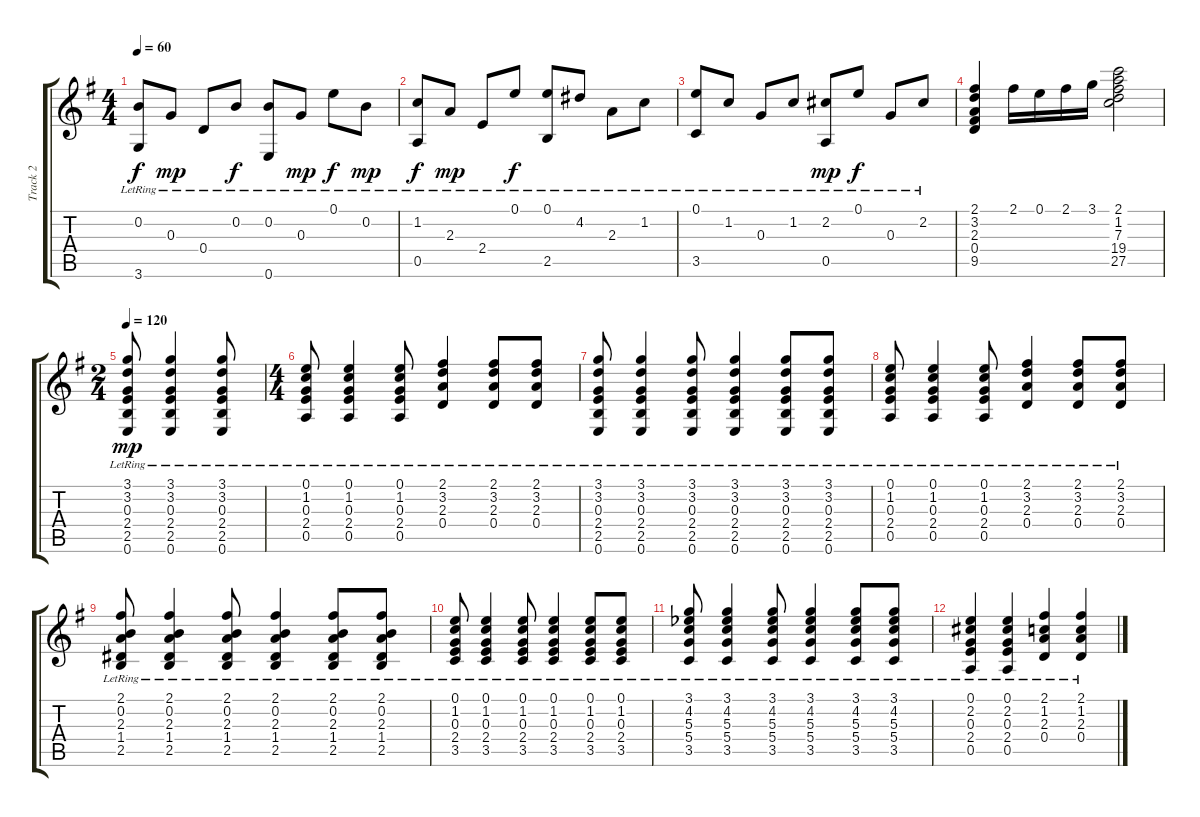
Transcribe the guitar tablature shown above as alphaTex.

\track ("Track 2" "Track 2") {instrument acousticguitarnylon}
\staff {score tabs}
\tuning (E4 B3 G3 D3 A2 E2) {hide}
\ts (4 4)
\tempo 60
\clef g2
\ks g
(0.2{lr} 3.6{lr}).8{dy f} 0.3{lr}.8{dy mp} 0.4{lr}.8 0.2{lr}.8{dy f} (0.2{lr} 0.6{lr}).8 0.3{lr}.8{dy mp} 0.1{lr}.8{dy f} 0.2{lr}.8{dy mp} |
(1.2{lr} 0.5{lr}).8{dy f} 2.3{lr}.8{dy mp} 2.4{lr}.8 0.1{lr}.8{dy f} (0.1{lr} 2.5{lr}).8 4.2{lr}.8 2.3{lr}.8 1.2{lr}.8 |
(0.1{lr} 3.5{lr}).8 1.2{lr}.8 0.3{lr}.8{txt " "} 1.2{lr}.8 (2.2{lr} 0.5{lr}).8{dy mp} 0.1{lr}.8{dy f} 0.3{lr}.8 2.2{lr}.8 |
(2.1 3.2 2.3 0.4 9.5).4 2.1.16 0.1.16 2.1.16 3.1.16 (2.1 1.2 7.3 19.4 27.5).2 |
\ts (2 4)
\tempo 120
(3.1{lr} 3.2{lr} 0.3{lr} 2.4{lr} 2.5{lr} 0.6{lr}).8{dy mp} (3.1{lr} 3.2{lr} 0.3{lr} 2.4{lr} 2.5{lr} 0.6{lr}).4 (3.1{lr} 3.2{lr} 0.3{lr} 2.4{lr} 2.5{lr} 0.6{lr}).8 |
\ts (4 4)
(0.1{lr} 1.2{lr} 0.3{lr} 2.4{lr} 0.5{lr}).8 (0.1{lr} 1.2{lr} 0.3{lr} 2.4{lr} 0.5{lr}).4 (0.1{lr} 1.2{lr} 0.3{lr} 2.4{lr} 0.5{lr}).8 (2.1{lr} 3.2{lr} 2.3{lr} 0.4{lr}).4 (2.1{lr} 3.2{lr} 2.3{lr} 0.4{lr}).8 (2.1{lr} 3.2{lr} 2.3{lr} 0.4{lr}).8 |
(3.1{lr} 3.2{lr} 0.3{lr} 2.4{lr} 2.5{lr} 0.6{lr}).8 (3.1{lr} 3.2{lr} 0.3{lr} 2.4{lr} 2.5{lr} 0.6{lr}).4 (3.1{lr} 3.2{lr} 0.3{lr} 2.4{lr} 2.5{lr} 0.6{lr}).8 (3.1{lr} 3.2{lr} 0.3{lr} 2.4{lr} 2.5{lr} 0.6{lr}).4 (3.1{lr} 3.2{lr} 0.3{lr} 2.4{lr} 2.5{lr} 0.6{lr}).8 (3.1{lr} 3.2{lr} 0.3{lr} 2.4{lr} 2.5{lr} 0.6{lr}).8 |
(0.1{lr} 1.2{lr} 0.3{lr} 2.4{lr} 0.5{lr}).8 (0.1{lr} 1.2{lr} 0.3{lr} 2.4{lr} 0.5{lr}).4 (0.1{lr} 1.2{lr} 0.3{lr} 2.4{lr} 0.5{lr}).8 (2.1{lr} 3.2{lr} 2.3{lr} 0.4{lr}).4 (2.1{lr} 3.2{lr} 2.3{lr} 0.4{lr}).8 (2.1{lr} 3.2{lr} 2.3{lr} 0.4{lr}).8 |
(2.1{lr} 0.2{lr} 2.3{lr} 1.4{lr} 2.5{lr}).8 (2.1{lr} 0.2{lr} 2.3{lr} 1.4{lr} 2.5{lr}).4 (2.1{lr} 0.2{lr} 2.3{lr} 1.4{lr} 2.5{lr}).8 (2.1{lr} 0.2{lr} 2.3{lr} 1.4{lr} 2.5{lr}).4 (2.1{lr} 0.2{lr} 2.3{lr} 1.4{lr} 2.5{lr}).8 (2.1{lr} 0.2{lr} 2.3{lr} 1.4{lr} 2.5{lr}).8 |
(0.1{lr} 1.2{lr} 0.3{lr} 2.4{lr} 3.5{lr}).8 (0.1{lr} 1.2{lr} 0.3{lr} 2.4{lr} 3.5{lr}).4 (0.1{lr} 1.2{lr} 0.3{lr} 2.4{lr} 3.5{lr}).8 (0.1{lr} 1.2{lr} 0.3{lr} 2.4{lr} 3.5{lr}).4 (0.1{lr} 1.2{lr} 0.3{lr} 2.4{lr} 3.5{lr}).8 (0.1{lr} 1.2{lr} 0.3{lr} 2.4{lr} 3.5{lr}).8 |
(3.1{lr} 4.2{lr acc b} 5.3{lr} 5.4{lr} 3.5{lr}).8 (3.1{lr} 4.2{lr acc b} 5.3{lr} 5.4{lr} 3.5{lr}).4 (3.1{lr} 4.2{lr acc b} 5.3{lr} 5.4{lr} 3.5{lr}).8 (3.1{lr} 4.2{lr acc b} 5.3{lr} 5.4{lr} 3.5{lr}).4 (3.1{lr} 4.2{lr acc b} 5.3{lr} 5.4{lr} 3.5{lr}).8 (3.1{lr} 4.2{lr acc b} 5.3{lr} 5.4{lr} 3.5{lr}).8 |
(0.1{lr} 2.2{lr} 0.3{lr} 2.4{lr} 0.5{lr}).4 (0.1{lr} 2.2{lr} 0.3{lr} 2.4{lr} 0.5{lr}).4 (2.1{lr} 1.2{lr} 2.3{lr} 0.4{lr}).4 (2.1{lr} 1.2{lr} 2.3{lr} 0.4{lr}).4
